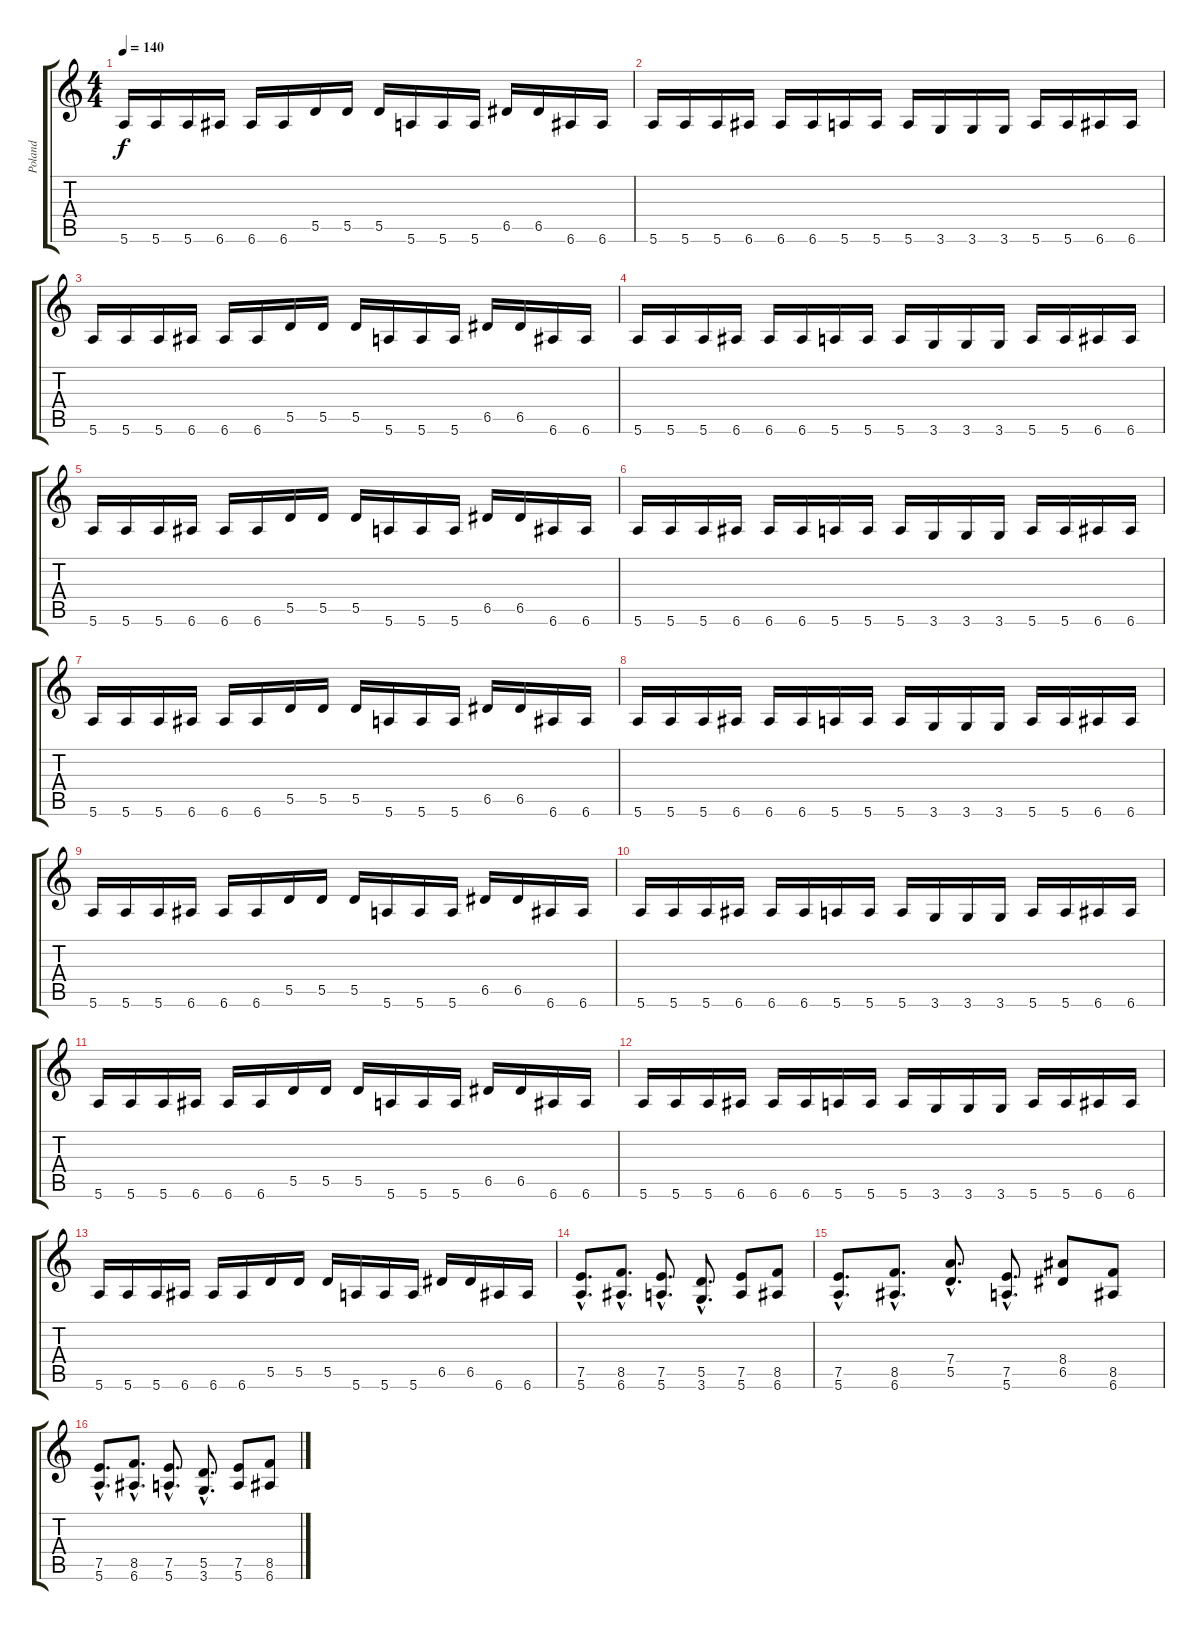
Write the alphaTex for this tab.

\track ("Poland" "Poland") {instrument distortionguitar}
\staff {score tabs}
\tuning (E4 B3 G3 D3 A2 E2) {hide}
\ts (4 4)
\tempo 140
\clef g2
\ks c
5.6.16{dy f} 5.6.16 5.6.16 6.6.16 6.6.16 6.6.16 5.5.16 5.5.16 5.5.16 5.6.16 5.6.16 5.6.16 6.5.16 6.5.16 6.6.16 6.6.16 |
5.6.16 5.6.16 5.6.16 6.6.16 6.6.16 6.6.16 5.6.16 5.6.16 5.6.16 3.6.16 3.6.16 3.6.16 5.6.16 5.6.16 6.6.16 6.6.16 |
5.6.16 5.6.16 5.6.16 6.6.16 6.6.16 6.6.16 5.5.16 5.5.16 5.5.16 5.6.16 5.6.16 5.6.16 6.5.16 6.5.16 6.6.16 6.6.16 |
5.6.16 5.6.16 5.6.16 6.6.16 6.6.16 6.6.16 5.6.16 5.6.16 5.6.16 3.6.16 3.6.16 3.6.16 5.6.16 5.6.16 6.6.16 6.6.16 |
5.6.16 5.6.16 5.6.16 6.6.16 6.6.16 6.6.16 5.5.16 5.5.16 5.5.16 5.6.16 5.6.16 5.6.16 6.5.16 6.5.16 6.6.16 6.6.16 |
5.6.16 5.6.16 5.6.16 6.6.16 6.6.16 6.6.16 5.6.16 5.6.16 5.6.16 3.6.16 3.6.16 3.6.16 5.6.16 5.6.16 6.6.16 6.6.16 |
5.6.16 5.6.16 5.6.16 6.6.16 6.6.16 6.6.16 5.5.16 5.5.16 5.5.16 5.6.16 5.6.16 5.6.16 6.5.16 6.5.16 6.6.16 6.6.16 |
5.6.16 5.6.16 5.6.16 6.6.16 6.6.16 6.6.16 5.6.16 5.6.16 5.6.16 3.6.16 3.6.16 3.6.16 5.6.16 5.6.16 6.6.16 6.6.16 |
5.6.16 5.6.16 5.6.16 6.6.16 6.6.16 6.6.16 5.5.16 5.5.16 5.5.16 5.6.16 5.6.16 5.6.16 6.5.16 6.5.16 6.6.16 6.6.16 |
5.6.16 5.6.16 5.6.16 6.6.16 6.6.16 6.6.16 5.6.16 5.6.16 5.6.16 3.6.16 3.6.16 3.6.16 5.6.16 5.6.16 6.6.16 6.6.16 |
5.6.16 5.6.16 5.6.16 6.6.16 6.6.16 6.6.16 5.5.16 5.5.16 5.5.16 5.6.16 5.6.16 5.6.16 6.5.16 6.5.16 6.6.16 6.6.16 |
5.6.16 5.6.16 5.6.16 6.6.16 6.6.16 6.6.16 5.6.16 5.6.16 5.6.16 3.6.16 3.6.16 3.6.16 5.6.16 5.6.16 6.6.16 6.6.16 |
5.6.16 5.6.16 5.6.16 6.6.16 6.6.16 6.6.16 5.5.16 5.5.16 5.5.16 5.6.16 5.6.16 5.6.16 6.5.16 6.5.16 6.6.16 6.6.16 |
(7.5{hac} 5.6{hac}).8{d} (8.5{hac} 6.6{hac}).8{d} (7.5{hac} 5.6{hac}).8{d} (5.5{hac} 3.6{hac}).8{d} (7.5 5.6).8 (8.5 6.6).8 |
(7.5{hac} 5.6{hac}).8{d} (8.5{hac} 6.6{hac}).8{d} (7.4{hac} 5.5{hac}).8{d} (7.5{hac} 5.6{hac}).8{d} (8.4 6.5).8 (8.5 6.6).8 |
(7.5{hac} 5.6{hac}).8{d} (8.5{hac} 6.6{hac}).8{d} (7.5{hac} 5.6{hac}).8{d} (5.5{hac} 3.6{hac}).8{d} (7.5 5.6).8 (8.5 6.6).8
